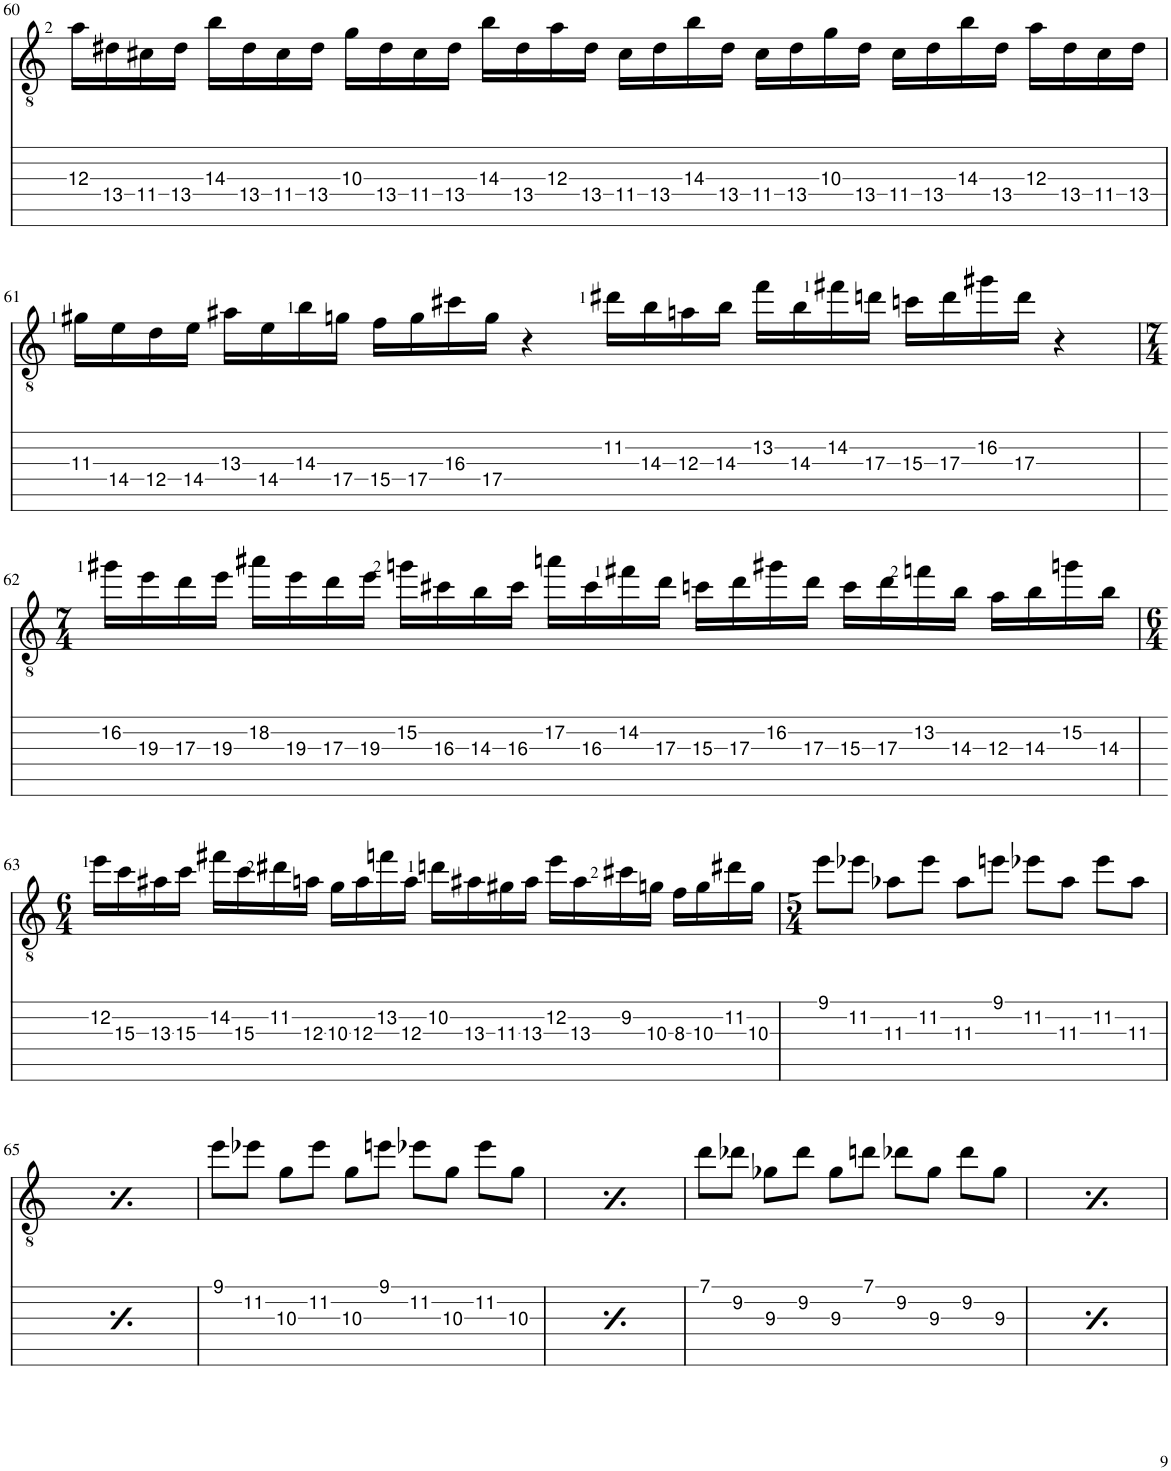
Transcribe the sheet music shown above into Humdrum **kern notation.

**kern	**kern
*part1	*part1
*staff2	*staff1
*I"Electric Guitar	*
*I'El. Guit.	*
!!LO:PB:g=z
*	*clefGv2
*k[]	*k[]
*M8/4	*M8/4
=60	=60
16aLL	16a\LL
16d#	16d#X\
16c#	16c#X\
16d#	16d#\JJ
16b	16b\LL
16d#	16d#\
16c#	16c#\
16d#	16d#\JJ
16g	16g\LL
16d#	16d#\
16c#	16c#\
16d#	16d#\JJ
16b	16b\LL
16d#	16d#\
16a	16a\
16d#	16d#\JJ
16c#	16c#\LL
16d#	16d#\
16b	16b\
16d#	16d#\JJ
16c#	16c#\LL
16d#	16d#\
16g	16g\
16d#	16d#\JJ
16c#	16c#\LL
16d#	16d#\
16b	16b\
16d#	16d#\JJ
16a	16a\LL
16d#	16d#\
16c#	16c#\
16d#JJ	16d#\JJ
!!LO:LB:g=z
=61	=61
16g#LL	16g#X\LL
16e	16e\
16d	16d\
16e	16e\JJ
16a#	16a#X\LL
16e	16e\
16b	16b\
16g	16gn\JJ
16f	16f\LL
16g	16g\
16cc#	16cc#X\
16gJJ	16g\JJ
4r	4r
16dd#LL	16dd#X\LL
16b	16b\
16a	16an\
16b	16b\JJ
16ff	16ff\LL
16b	16b\
16ff#	16ff#X\
16dd	16ddn\JJ
16cc	16ccn\LL
16dd	16dd\
16gg#	16gg#X\
16ddJJ	16dd\JJ
4r	4r
!!LO:LB:g=z
=62	=62
*M7/4	*M7/4
16gg#XLL	16gg#X\LL
16ee	16ee\
16dd	16dd\
16ee	16ee\JJ
16aa#X	16aa#X\LL
16ee	16ee\
16dd	16dd\
16eeJJ	16ee\JJ
16ggnLL	16ggn\LL
16cc#X	16cc#X\
16b	16b\
16cc#	16cc#\JJ
16aan	16aan\LL
16cc#	16cc#\
16ff#X	16ff#X\
16ddJJ	16dd\JJ
16ccnLL	16ccn\LL
16dd	16dd\
16gg#X	16gg#X\
16dd	16dd\JJ
16cc	16cc\LL
16dd	16dd\
16ffn	16ffn\
16b	16b\JJ
16a	16a\LL
16b	16b\
16ggn	16ggn\
16bJJ	16b\JJ
!!LO:LB:g=z
=63	=63
*M6/4	*M6/4
16eeLL	16ee\LL
16cc	16cc\
16a#X	16a#X\
16cc	16cc\JJ
16ff#X	16ff#X\LL
16cc	16cc\
16dd#X	16dd#X\
16an	16an\JJ
16g	16g\LL
16a	16a\
16ffn	16ffn\
16aJJ	16a\JJ
16ddnLL	16ddn\LL
16a#X	16a#X\
16g#X	16g#X\
16a#	16a#\JJ
16ee	16ee\LL
16a#	16a#\
16cc#X	16cc#X\
16gn	16gn\JJ
16f	16f\LL
16g	16g\
16dd#X	16dd#X\
16gJJ	16g\JJ
=64	=64
*M5/4	*M5/4
8eeL	8ee\L
8ee-	8ee-X\J
8a-	8a-X\L
8ee-J	8ee-\J
8a-L	8a-\L
8ee	8een\J
8ee-	8ee-X\L
8a-	8a-\J
8ee-	8ee-\L
8a-J	8a-\J
!!LO:LB:g=z
=65	=65
8eeL	8ee\L
8ee-	8ee-X\J
8a-	8a-X\L
8ee-J	8ee-\J
8a-L	8a-\L
8ee	8een\J
8ee-	8ee-X\L
8a-	8a-\J
8ee-	8ee-\L
8a-J	8a-\J
=66	=66
8eeL	8ee\L
8ee-	8ee-X\J
8g	8g\L
8ee-J	8ee-\J
8gL	8g\L
8ee	8een\J
8ee-	8ee-X\L
8g	8g\J
8ee-	8ee-\L
8gJ	8g\J
=67	=67
8eeL	8ee\L
8ee-	8ee-X\J
8g	8g\L
8ee-J	8ee-\J
8gL	8g\L
8ee	8een\J
8ee-	8ee-X\L
8g	8g\J
8ee-	8ee-\L
8gJ	8g\J
=68	=68
8ddL	8dd\L
8dd-	8dd-X\J
8g-	8g-X\L
8dd-J	8dd-\J
8g-L	8g-\L
8dd	8ddn\J
8dd-	8dd-X\L
8g-	8g-\J
8dd-	8dd-\L
8g-J	8g-\J
=69	=69
8ddL	8dd\L
8dd-	8dd-X\J
8g-	8g-X\L
8dd-J	8dd-\J
8g-L	8g-\L
8dd	8ddn\J
8dd-	8dd-X\L
8g-	8g-\J
8dd-	8dd-\L
8g-J	8g-\J
=	=
*-	*-
